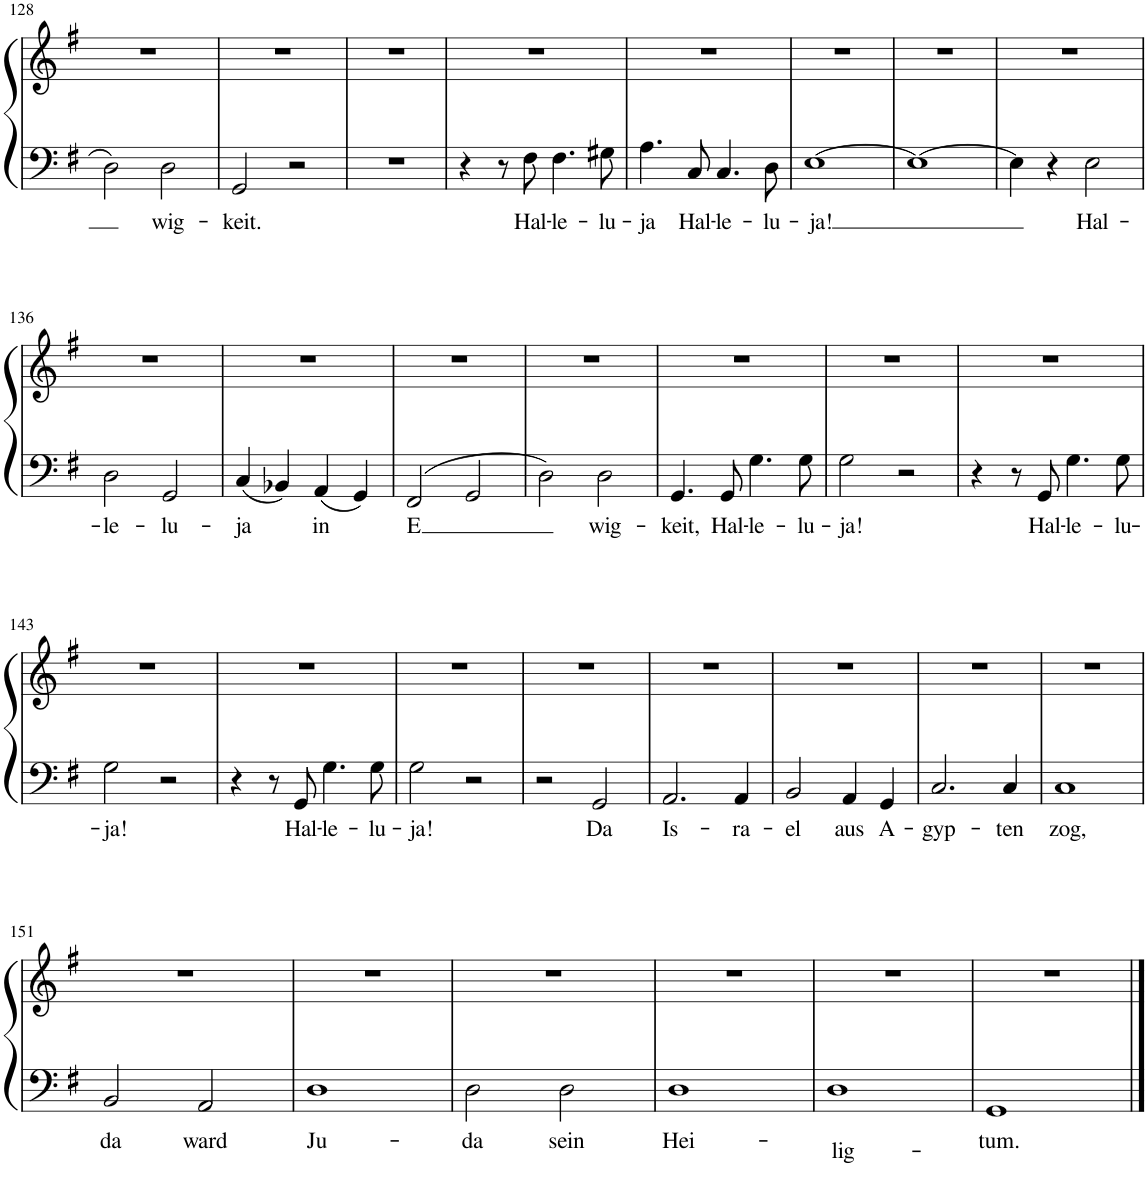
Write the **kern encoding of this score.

**kern	**text	**kern
*part1	*part1	*part1
*staff2	*staff2	*staff1
*I"Piano	*	*
*I'Pno.	*	*
!!LO:PB:g=z
*clefF4	*	*clefG2
*k[f#]	*	*k[f#]
*M2/2	*	*M2/2
*met(c|)	*	*met(c|)
=128	=128	=128
2D\	.	1r
!	!LO:LY:b	!
2D\	wig-	.
=129	=129	=129
!	!LO:LY:b	!
2GG/	-keit.	1r
2r	.	.
=130	=130	=130
1r	.	1r
=131	=131	=131
4r	.	1r
8r	.	.
!	!LO:LY:b	!
8F#\	Hal-	.
!	!LO:LY:b	!
4.F#\	-le-	.
!	!LO:LY:b	!
8G#X\	-lu-	.
=132	=132	=132
!	!LO:LY:b	!
4.A\	ja	1r
!	!LO:LY:b	!
8C/	Hal-	.
!	!LO:LY:b	!
4.C/	-le-	.
!	!LO:LY:b	!
8D\	-lu-	.
=133	=133	=133
!	!LO:LY:b	!
[1E	-ja!	1r
=134	=134	=134
1E_	.	1r
=135	=135	=135
4E\]	.	1r
4r	.	.
!	!LO:LY:b	!
2E\	Hal-	.
!!LO:LB:g=z
=136	=136	=136
!	!LO:LY:b	!
2D\	-le-	1r
!	!LO:LY:b	!
2GG/	-lu-	.
=137	=137	=137
!	!LO:LY:b	!
4C/	-ja	1r
4BB-X/	.	.
!	!LO:LY:b	!
4AA/	in	.
4GG/	.	.
=138	=138	=138
!	!LO:LY:b	!
2FF#/	E	1r
2GG/	.	.
=139	=139	=139
2D\	.	1r
!	!LO:LY:b	!
2D\	wig-	.
=140	=140	=140
!	!LO:LY:b	!
4.GG/	keit,	1r
!	!LO:LY:b	!
8GG/	Hal-	.
!	!LO:LY:b	!
4.G\	-le-	.
!	!LO:LY:b	!
8G\	-lu-	.
=141	=141	=141
!	!LO:LY:b	!
2G\	-ja!	1r
2r	.	.
=142	=142	=142
4r	.	1r
8r	.	.
!	!LO:LY:b	!
8GG/	Hal-	.
!	!LO:LY:b	!
4.G\	-le-	.
!	!LO:LY:b	!
8G\	-lu-	.
!!LO:LB:g=z
=143	=143	=143
!	!LO:LY:b	!
2G\	-ja!	1r
2r	.	.
=144	=144	=144
4r	.	1r
8r	.	.
!	!LO:LY:b	!
8GG/	Hal-	.
!	!LO:LY:b	!
4.G\	-le-	.
!	!LO:LY:b	!
8G\	-lu-	.
=145	=145	=145
!	!LO:LY:b	!
2G\	-ja!	1r
2r	.	.
=146	=146	=146
2r	.	1r
!	!LO:LY:b	!
2GG/	Da	.
=147	=147	=147
!	!LO:LY:b	!
2.AA/	Is-	1r
!	!LO:LY:b	!
4AA/	-ra-	.
=148	=148	=148
!	!LO:LY:b	!
2BB/	-el	1r
!	!LO:LY:b	!
4AA/	aus	.
!	!LO:LY:b	!
4GG/	A-	.
=149	=149	=149
!	!LO:LY:b	!
2.C/	-gyp-	1r
!	!LO:LY:b	!
4C/	-ten	.
=150	=150	=150
!	!LO:LY:b	!
1C	zog,	1r
!!LO:LB:g=z
=151	=151	=151
!	!LO:LY:b	!
2BB/	da	1r
!	!LO:LY:b	!
2AA/	ward	.
=152	=152	=152
!	!LO:LY:b	!
1D	Ju-	1r
=153	=153	=153
!	!LO:LY:b	!
2D\	-da	1r
!	!LO:LY:b	!
2D\	sein	.
=154	=154	=154
!	!LO:LY:b	!
1D	Hei-	1r
=155	=155	=155
!	!LO:LY:b	!
1D	-lig-	1r
=156	=156	=156
!	!LO:LY:b	!
1GG	-tum.	1r
==	==	==
*-	*-	*-
